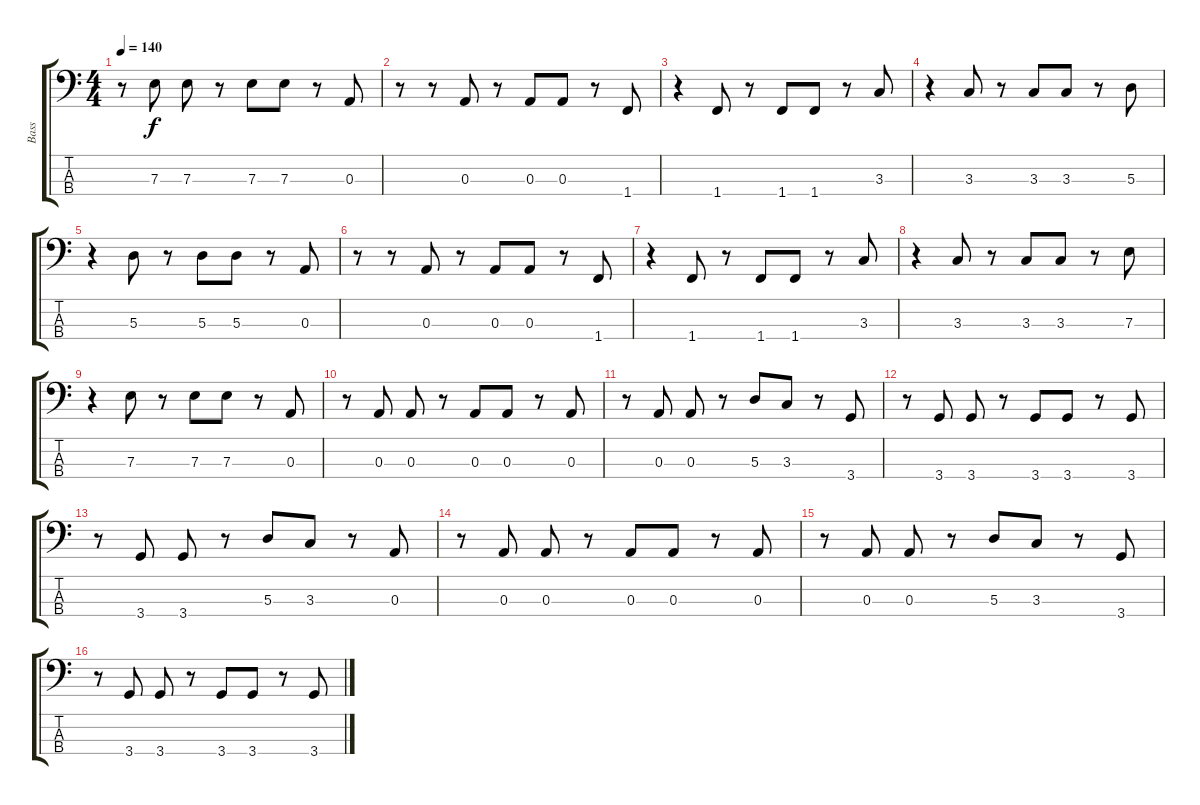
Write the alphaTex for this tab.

\track ("Bass" "Bass") {instrument electricbasspick}
\staff {score tabs}
\tuning (G2 D2 A1 E1) {hide}
\ts (4 4)
\tempo 140
\clef f4
\ks c
r.8{dy f} 7.3.8 7.3.8 r.8 7.3.8 7.3.8 r.8 0.3.8 |
r.8 r.8 0.3.8 r.8 0.3.8 0.3.8 r.8 1.4.8 |
r.4 1.4.8 r.8 1.4.8 1.4.8 r.8 3.3.8 |
r.4 3.3.8 r.8 3.3.8 3.3.8 r.8 5.3.8 |
r.4 5.3.8 r.8 5.3.8 5.3.8 r.8 0.3.8 |
r.8 r.8 0.3.8 r.8 0.3.8 0.3.8 r.8 1.4.8 |
r.4 1.4.8 r.8 1.4.8 1.4.8 r.8 3.3.8 |
r.4 3.3.8 r.8 3.3.8 3.3.8 r.8 7.3.8 |
r.4 7.3.8 r.8 7.3.8 7.3.8 r.8 0.3.8 |
r.8 0.3.8 0.3.8 r.8 0.3.8 0.3.8 r.8 0.3.8 |
r.8 0.3.8 0.3.8 r.8 5.3.8 3.3.8 r.8 3.4.8 |
r.8 3.4.8 3.4.8 r.8 3.4.8 3.4.8 r.8 3.4.8 |
r.8 3.4.8 3.4.8 r.8 5.3.8 3.3.8 r.8 0.3.8 |
r.8 0.3.8 0.3.8 r.8 0.3.8 0.3.8 r.8 0.3.8 |
r.8 0.3.8 0.3.8 r.8 5.3.8 3.3.8 r.8 3.4.8 |
r.8 3.4.8 3.4.8 r.8 3.4.8 3.4.8 r.8 3.4.8
